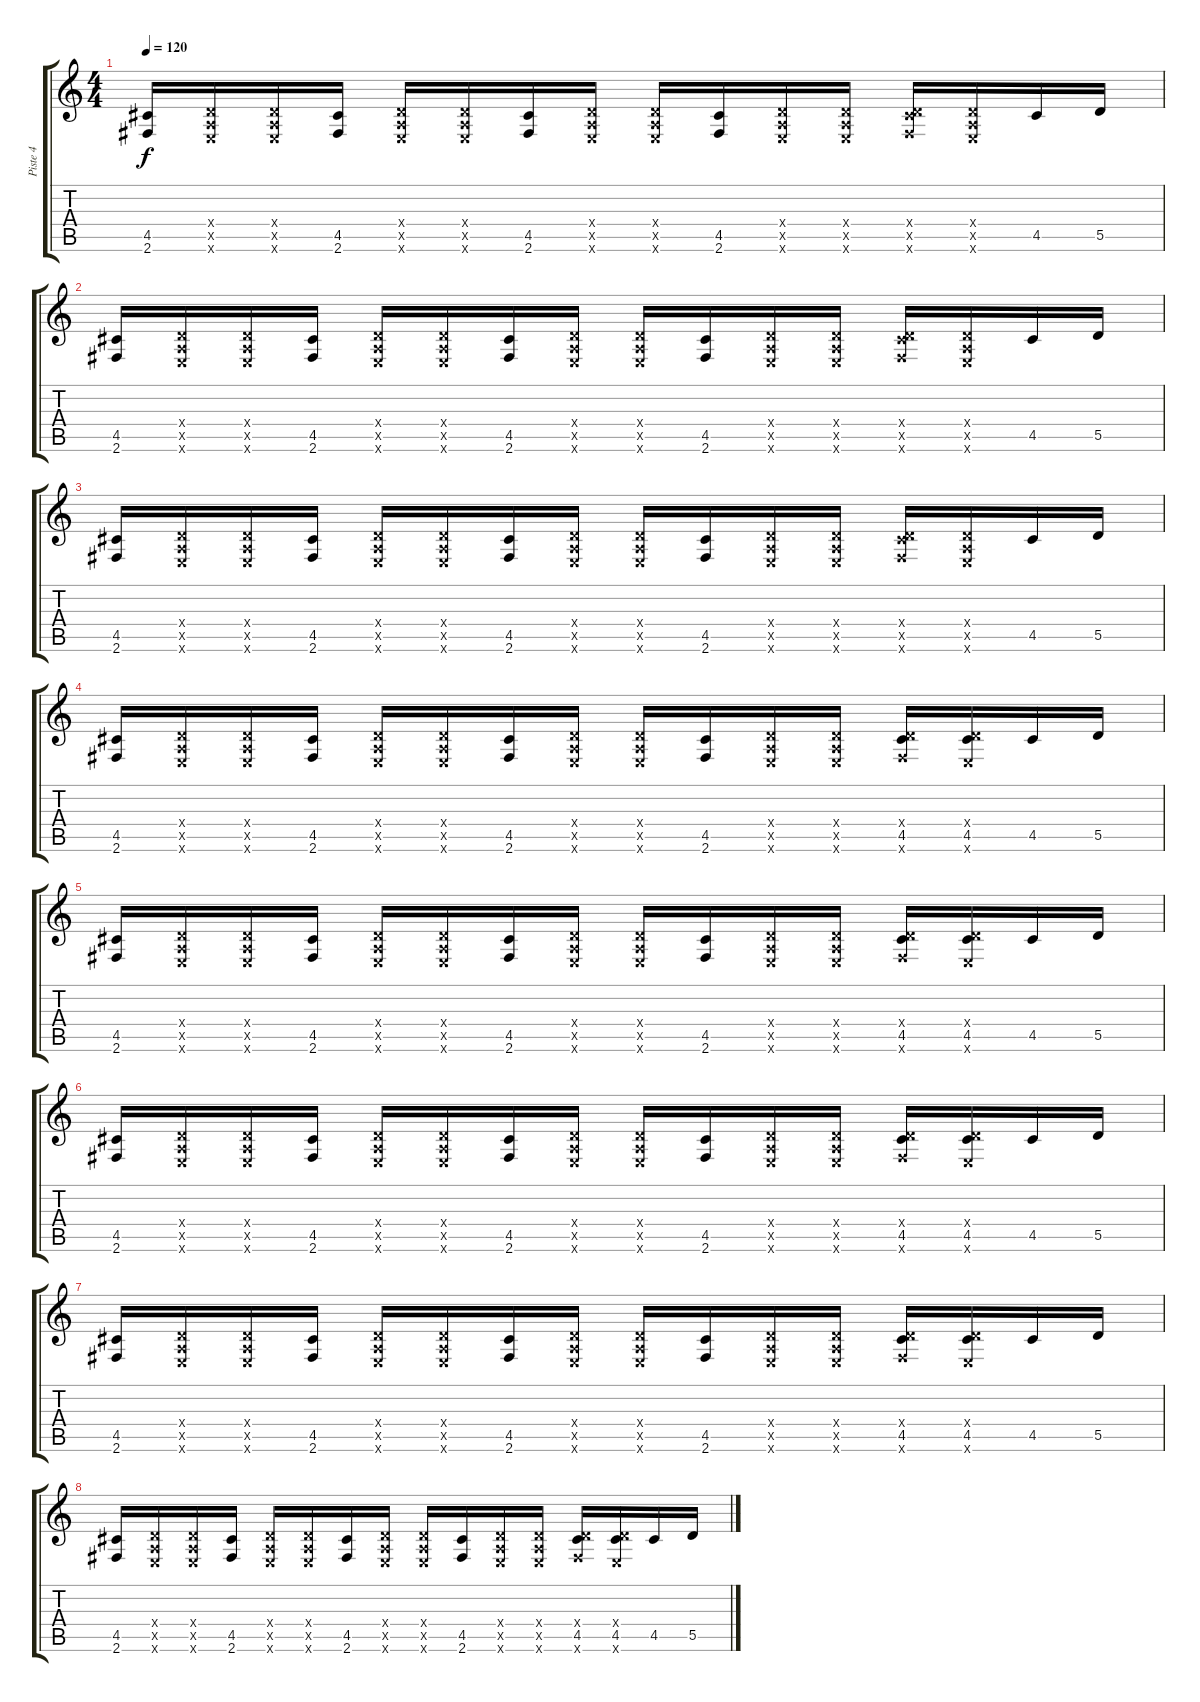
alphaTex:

\track ("Piste 4" "Piste 4") {instrument overdrivenguitar}
\staff {score tabs}
\tuning (E4 B3 G3 D3 A2 E2) {hide}
\ts (4 4)
\tempo 120
\clef g2
\ks c
(4.5 2.6).16{dy f} (0.4{x} 0.5{x} 0.6{x}).16 (0.4{x} 0.5{x} 0.6{x}).16 (4.5 2.6).16 (0.4{x} 0.5{x} 0.6{x}).16 (0.4{x} 0.5{x} 0.6{x}).16 (4.5 2.6).16 (0.4{x} 0.5{x} 0.6{x}).16 (0.4{x} 0.5{x} 0.6{x}).16 (4.5 2.6).16 (0.4{x} 0.5{x} 0.6{x}).16 (0.4{x} 0.5{x} 0.6{x}).16 (0.4{x} 4.5{x} 2.6{x}).16 (0.4{x} 0.5{x} 0.6{x}).16 4.5.16 5.5.16 |
(4.5 2.6).16 (0.4{x} 0.5{x} 0.6{x}).16 (0.4{x} 0.5{x} 0.6{x}).16 (4.5 2.6).16 (0.4{x} 0.5{x} 0.6{x}).16 (0.4{x} 0.5{x} 0.6{x}).16 (4.5 2.6).16 (0.4{x} 0.5{x} 0.6{x}).16 (0.4{x} 0.5{x} 0.6{x}).16 (4.5 2.6).16 (0.4{x} 0.5{x} 0.6{x}).16 (0.4{x} 0.5{x} 0.6{x}).16 (0.4{x} 4.5{x} 2.6{x}).16 (0.4{x} 0.5{x} 0.6{x}).16 4.5.16 5.5.16 |
(4.5 2.6).16 (0.4{x} 0.5{x} 0.6{x}).16 (0.4{x} 0.5{x} 0.6{x}).16 (4.5 2.6).16 (0.4{x} 0.5{x} 0.6{x}).16 (0.4{x} 0.5{x} 0.6{x}).16 (4.5 2.6).16 (0.4{x} 0.5{x} 0.6{x}).16 (0.4{x} 0.5{x} 0.6{x}).16 (4.5 2.6).16 (0.4{x} 0.5{x} 0.6{x}).16 (0.4{x} 0.5{x} 0.6{x}).16 (0.4{x} 4.5{x} 2.6{x}).16 (0.4{x} 0.5{x} 0.6{x}).16 4.5.16 5.5.16 |
(4.5 2.6).16 (0.4{x} 0.5{x} 0.6{x}).16 (0.4{x} 0.5{x} 0.6{x}).16 (4.5 2.6).16 (0.4{x} 0.5{x} 0.6{x}).16 (0.4{x} 0.5{x} 0.6{x}).16 (4.5 2.6).16 (0.4{x} 0.5{x} 0.6{x}).16 (0.4{x} 0.5{x} 0.6{x}).16 (4.5 2.6).16 (0.4{x} 0.5{x} 0.6{x}).16 (0.4{x} 0.5{x} 0.6{x}).16 (0.4{x} 4.5 2.6{x}).16 (0.4{x} 4.5 0.6{x}).16 4.5.16 5.5.16 |
(4.5 2.6).16 (0.4{x} 0.5{x} 0.6{x}).16 (0.4{x} 0.5{x} 0.6{x}).16 (4.5 2.6).16 (0.4{x} 0.5{x} 0.6{x}).16 (0.4{x} 0.5{x} 0.6{x}).16 (4.5 2.6).16 (0.4{x} 0.5{x} 0.6{x}).16 (0.4{x} 0.5{x} 0.6{x}).16 (4.5 2.6).16 (0.4{x} 0.5{x} 0.6{x}).16 (0.4{x} 0.5{x} 0.6{x}).16 (0.4{x} 4.5 2.6{x}).16 (0.4{x} 4.5 0.6{x}).16 4.5.16 5.5.16 |
(4.5 2.6).16 (0.4{x} 0.5{x} 0.6{x}).16 (0.4{x} 0.5{x} 0.6{x}).16 (4.5 2.6).16 (0.4{x} 0.5{x} 0.6{x}).16 (0.4{x} 0.5{x} 0.6{x}).16 (4.5 2.6).16 (0.4{x} 0.5{x} 0.6{x}).16 (0.4{x} 0.5{x} 0.6{x}).16 (4.5 2.6).16 (0.4{x} 0.5{x} 0.6{x}).16 (0.4{x} 0.5{x} 0.6{x}).16 (0.4{x} 4.5 2.6{x}).16 (0.4{x} 4.5 0.6{x}).16 4.5.16 5.5.16 |
(4.5 2.6).16 (0.4{x} 0.5{x} 0.6{x}).16 (0.4{x} 0.5{x} 0.6{x}).16 (4.5 2.6).16 (0.4{x} 0.5{x} 0.6{x}).16 (0.4{x} 0.5{x} 0.6{x}).16 (4.5 2.6).16 (0.4{x} 0.5{x} 0.6{x}).16 (0.4{x} 0.5{x} 0.6{x}).16 (4.5 2.6).16 (0.4{x} 0.5{x} 0.6{x}).16 (0.4{x} 0.5{x} 0.6{x}).16 (0.4{x} 4.5 2.6{x}).16 (0.4{x} 4.5 0.6{x}).16 4.5.16 5.5.16 |
(4.5 2.6).16 (0.4{x} 0.5{x} 0.6{x}).16 (0.4{x} 0.5{x} 0.6{x}).16 (4.5 2.6).16 (0.4{x} 0.5{x} 0.6{x}).16 (0.4{x} 0.5{x} 0.6{x}).16 (4.5 2.6).16 (0.4{x} 0.5{x} 0.6{x}).16 (0.4{x} 0.5{x} 0.6{x}).16 (4.5 2.6).16 (0.4{x} 0.5{x} 0.6{x}).16 (0.4{x} 0.5{x} 0.6{x}).16 (0.4{x} 4.5 2.6{x}).16 (0.4{x} 4.5 0.6{x}).16 4.5.16 5.5.16
